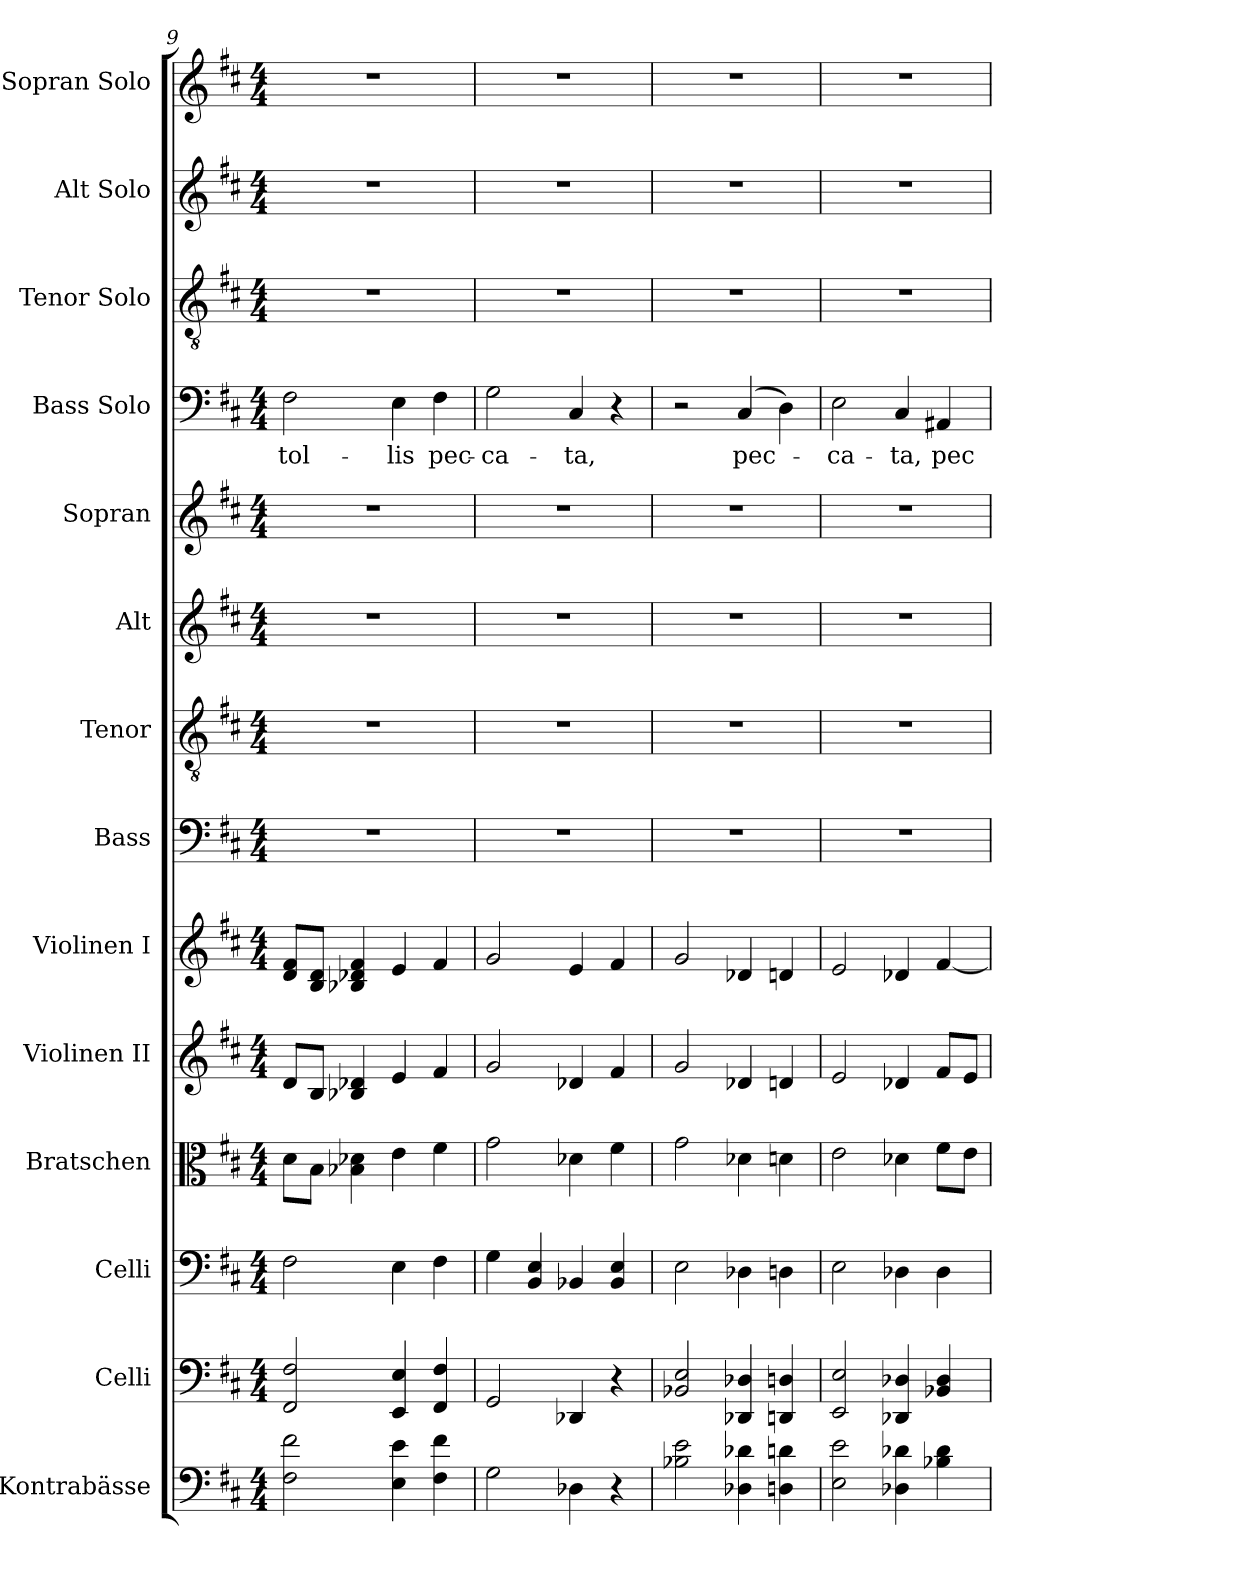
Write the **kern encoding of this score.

**kern	**kern	**kern	**kern	**kern	**kern	**kern	**kern	**kern	**kern	**kern	**text	**kern	**kern	**kern
*part14	*part13	*part12	*part11	*part10	*part9	*part8	*part7	*part6	*part5	*part4	*part4	*part3	*part2	*part1
*staff14	*staff13	*staff12	*staff11	*staff10	*staff9	*staff8	*staff7	*staff6	*staff5	*staff4	*staff4	*staff3	*staff2	*staff1
*I"Kontrabässe	*I"Celli	*I"Celli	*I"Bratschen	*I"Violinen II	*I"Violinen I	*I"Bass	*I"Tenor	*I"Alt	*I"Sopran	*I"Bass Solo	*	*I"Tenor Solo	*I"Alt Solo	*I"Sopran Solo
*	*I'Cl.	*	*	*	*I'Vl.	*I'B.	*I'T.	*I'A.	*I'S.	*I'B.S.	*	*I'T.S.	*I'A.S.	*I'S.S.
*clefF4	*clefF4	*clefF4	*clefC3	*clefG2	*clefG2	*clefF4	*clefGv2	*clefG2	*clefG2	*clefF4	*	*clefGv2	*clefG2	*clefG2
*ITrd7c12	*	*	*	*	*	*	*	*	*	*	*	*	*	*
*k[f#c#]	*k[f#c#]	*k[f#c#]	*k[f#c#]	*k[f#c#]	*k[f#c#]	*k[f#c#]	*k[f#c#]	*k[f#c#]	*k[f#c#]	*k[f#c#]	*	*k[f#c#]	*k[f#c#]	*k[f#c#]
*M4/4	*M4/4	*M4/4	*M4/4	*M4/4	*M4/4	*M4/4	*M4/4	*M4/4	*M4/4	*M4/4	*	*M4/4	*M4/4	*M4/4
=9	=9	=9	=9	=9	=9	=9	=9	=9	=9	=9	=9	=9	=9	=9
!	!	!	!	!	!	!	!	!	!	!	!LO:LY:b	!	!	!
2FF#\ 2F#\	2FF#/ 2F#/	2F#\	8d\L	8d/L	8d/ 8f#/L	1r	1r	1r	1r	2F#\	-tol-	1r	1r	1r
.	.	.	8B\J	8B/J	8B/ 8d/J	.	.	.	.	.	.	.	.	.
.	.	.	4B-X\ 4d-X\	4B-X/ 4d-X/	4B-X/ 4d-X/ 4f#/	.	.	.	.	.	.	.	.	.
!	!	!	!	!	!	!	!	!	!	!	!LO:LY:b	!	!	!
4EE\ 4E\	4EE/ 4E/	4E\	4e\	4e/	4e/	.	.	.	.	4E\	lis	.	.	.
!	!	!	!	!	!	!	!	!	!	!	!LO:LY:b	!	!	!
4FF#\ 4F#\	4FF#/ 4F#/	4F#\	4f#\	4f#/	4f#/	.	.	.	.	4F#\	-pec-	.	.	.
=10	=10	=10	=10	=10	=10	=10	=10	=10	=10	=10	=10	=10	=10	=10
!	!	!	!	!	!	!	!	!	!	!	!LO:LY:b	!	!	!
2GG\	2GG/	4G\	2g\	2g/	2g/	1r	1r	1r	1r	2G\	-ca-	1r	1r	1r
.	.	4BB/ 4E/	.	.	.	.	.	.	.	.	.	.	.	.
!	!	!	!	!	!	!	!	!	!	!	!LO:LY:b	!	!	!
4DD-X\	4DD-X/	4BB-X/	4d-X\	4d-X/	4e/	.	.	.	.	4C#/	ta,	.	.	.
4r	4r	4BB-/ 4E/	4f#\	4f#/	4f#/	.	.	.	.	4r	.	.	.	.
=11	=11	=11	=11	=11	=11	=11	=11	=11	=11	=11	=11	=11	=11	=11
2BB-X\ 2E\	2BB-X/ 2E/	2E\	2g\	2g/	2g/	1r	1r	1r	1r	2r	.	1r	1r	1r
!	!	!	!	!	!	!	!	!	!	!	!LO:LY:b	!	!	!
4DD-X\ 4D-X\	4DD-X/ 4D-X/	4D-X\	4d-X\	4d-X/	4d-X/	.	.	.	.	(>4C#/	-pec-	.	.	.
4DDn\ 4Dn\	4DDn/ 4Dn/	4Dn\	4dn\	4dn/	4dn/	.	.	.	.	4D\)	.	.	.	.
=12	=12	=12	=12	=12	=12	=12	=12	=12	=12	=12	=12	=12	=12	=12
!	!	!	!	!	!	!	!	!	!	!	!LO:LY:b	!	!	!
2EE\ 2E\	2EE/ 2E/	2E\	2e\	2e/	2e/	1r	1r	1r	1r	2E\	-ca-	1r	1r	1r
!	!	!	!	!	!	!	!	!	!	!	!LO:LY:b	!	!	!
4DD-X\ 4D-X\	4DD-X/ 4D-X/	4D-X\	4d-X\	4d-X/	4d-X/	.	.	.	.	4C#/	ta,	.	.	.
!	!	!	!	!	!	!	!	!	!	!	!LO:LY:b	!	!	!
4BB-X\ 4D-\	4BB-X/ 4D-/	4D-\	8f#\L	8f#/L	[4f#/	.	.	.	.	4AA#X/	-pec-	.	.	.
.	.	.	8e\J	8e/J	.	.	.	.	.	.	.	.	.	.
=	=	=	=	=	=	=	=	=	=	=	=	=	=	=
*-	*-	*-	*-	*-	*-	*-	*-	*-	*-	*-	*-	*-	*-	*-
